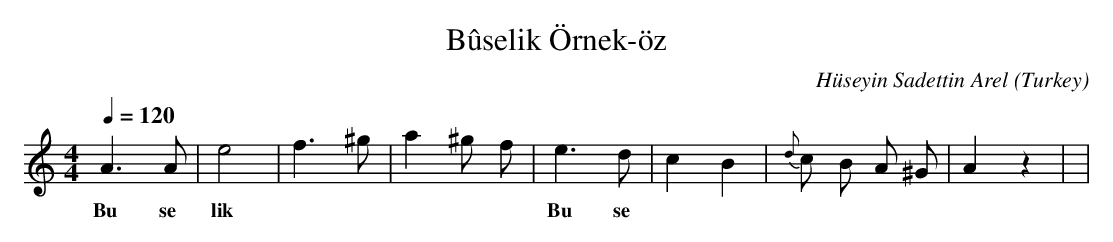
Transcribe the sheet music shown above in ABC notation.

X:1
T: Bûselik Örnek-öz
C: Hüseyin Sadettin Arel
O: Turkey
M: 4/4
L: 1/16
K: C
Q: 1/4=120
A6 A2  | e8  | f6 ^g2  | a4 ^g2 f2  | e6 d2  | \
w:  Bu se  |  lik   |   |   |  Bu se  |
c4 B4  | {d}c2 B2 A2 ^G2  | A4 z4  | |
